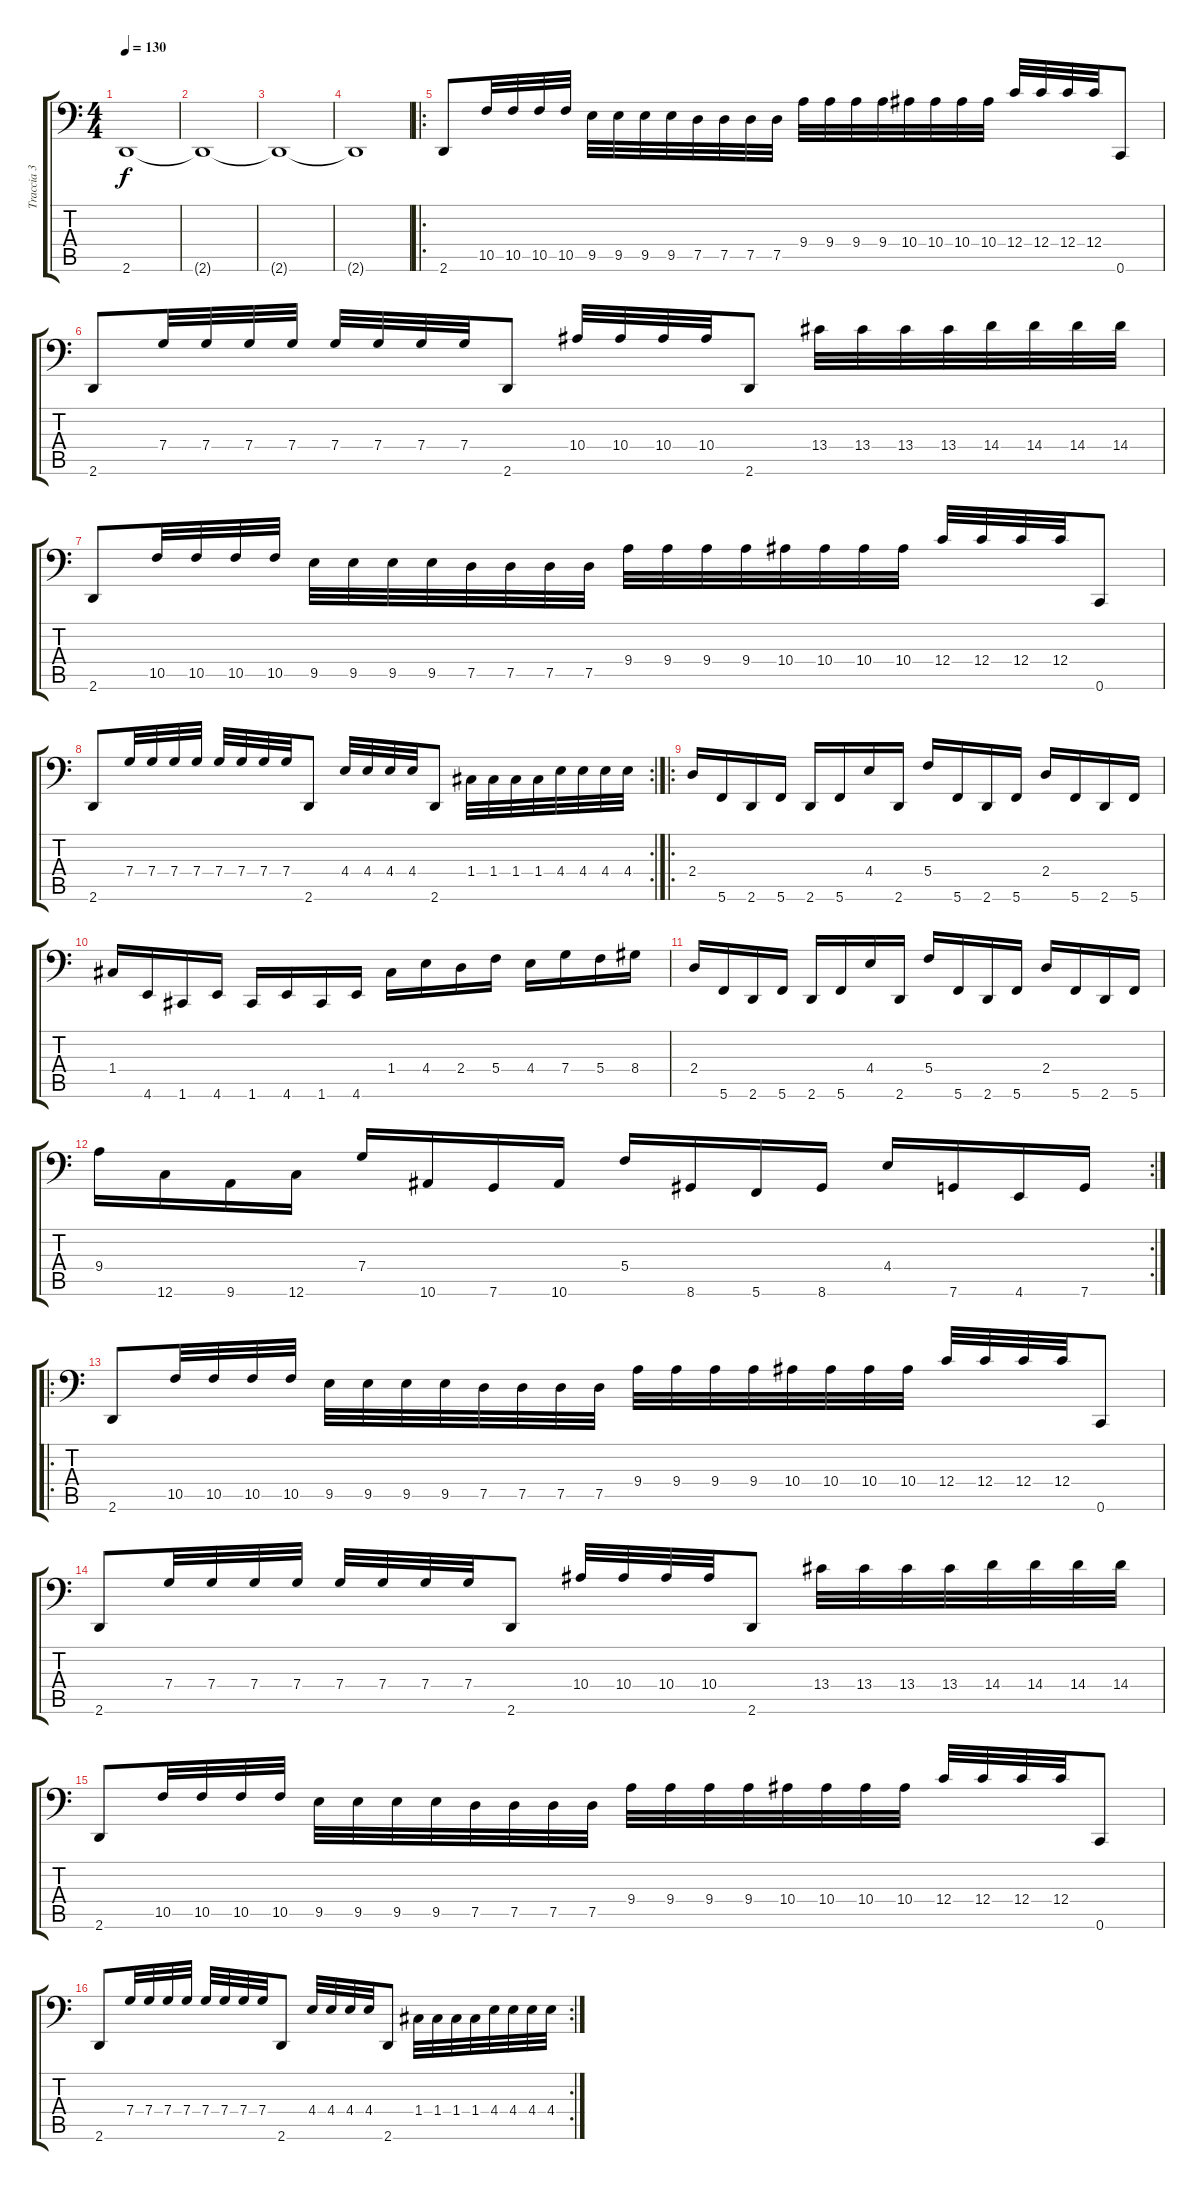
\track ("Traccia 3" "Traccia 3") {instrument electricbasspick}
\staff {score tabs}
\tuning (Eb3 Bb2 F2 C2 G1 C1) {hide}
\ts (4 4)
\tempo 130
\clef f4
\ks c
2.6.1{dy f} |
2.6{t}.1 |
2.6{t}.1 |
2.6{t}.1 |
\ro
2.6.8 10.5.32 10.5.32 10.5.32 10.5.32 9.5.32 9.5.32 9.5.32 9.5.32 7.5.32 7.5.32 7.5.32 7.5.32 9.4.32 9.4.32 9.4.32 9.4.32 10.4.32 10.4.32 10.4.32 10.4.32 12.4.32 12.4.32 12.4.32 12.4.32 0.6.8 |
2.6.8 7.4.32 7.4.32 7.4.32 7.4.32 7.4.32 7.4.32 7.4.32 7.4.32 2.6.8 10.4.32 10.4.32 10.4.32 10.4.32 2.6.8 13.4.32 13.4.32 13.4.32 13.4.32 14.4.32 14.4.32 14.4.32 14.4.32 |
2.6.8 10.5.32 10.5.32 10.5.32 10.5.32 9.5.32 9.5.32 9.5.32 9.5.32 7.5.32 7.5.32 7.5.32 7.5.32 9.4.32 9.4.32 9.4.32 9.4.32 10.4.32 10.4.32 10.4.32 10.4.32 12.4.32 12.4.32 12.4.32 12.4.32 0.6.8 |
\rc 2
2.6.8 7.4.32 7.4.32 7.4.32 7.4.32 7.4.32 7.4.32 7.4.32 7.4.32 2.6.8 4.4.32 4.4.32 4.4.32 4.4.32 2.6.8 1.4.32 1.4.32 1.4.32 1.4.32 4.4.32 4.4.32 4.4.32 4.4.32 |
\ro
2.4.16 5.6.16 2.6.16 5.6.16 2.6.16 5.6.16 4.4.16 2.6.16 5.4.16 5.6.16 2.6.16 5.6.16 2.4.16 5.6.16 2.6.16 5.6.16 |
1.4.16 4.6.16 1.6.16 4.6.16 1.6.16 4.6.16 1.6.16 4.6.16 1.4.16 4.4.16 2.4.16 5.4.16 4.4.16 7.4.16 5.4.16 8.4.16 |
2.4.16 5.6.16 2.6.16 5.6.16 2.6.16 5.6.16 4.4.16 2.6.16 5.4.16 5.6.16 2.6.16 5.6.16 2.4.16 5.6.16 2.6.16 5.6.16 |
\rc 2
9.4.16 12.6.16 9.6.16 12.6.16 7.4.16 10.6.16 7.6.16 10.6.16 5.4.16 8.6.16 5.6.16 8.6.16 4.4.16 7.6.16 4.6.16 7.6.16 |
\ro
2.6.8 10.5.32 10.5.32 10.5.32 10.5.32 9.5.32 9.5.32 9.5.32 9.5.32 7.5.32 7.5.32 7.5.32 7.5.32 9.4.32 9.4.32 9.4.32 9.4.32 10.4.32 10.4.32 10.4.32 10.4.32 12.4.32 12.4.32 12.4.32 12.4.32 0.6.8 |
2.6.8 7.4.32 7.4.32 7.4.32 7.4.32 7.4.32 7.4.32 7.4.32 7.4.32 2.6.8 10.4.32 10.4.32 10.4.32 10.4.32 2.6.8 13.4.32 13.4.32 13.4.32 13.4.32 14.4.32 14.4.32 14.4.32 14.4.32 |
2.6.8 10.5.32 10.5.32 10.5.32 10.5.32 9.5.32 9.5.32 9.5.32 9.5.32 7.5.32 7.5.32 7.5.32 7.5.32 9.4.32 9.4.32 9.4.32 9.4.32 10.4.32 10.4.32 10.4.32 10.4.32 12.4.32 12.4.32 12.4.32 12.4.32 0.6.8 |
\rc 2
2.6.8 7.4.32 7.4.32 7.4.32 7.4.32 7.4.32 7.4.32 7.4.32 7.4.32 2.6.8 4.4.32 4.4.32 4.4.32 4.4.32 2.6.8 1.4.32 1.4.32 1.4.32 1.4.32 4.4.32 4.4.32 4.4.32 4.4.32
